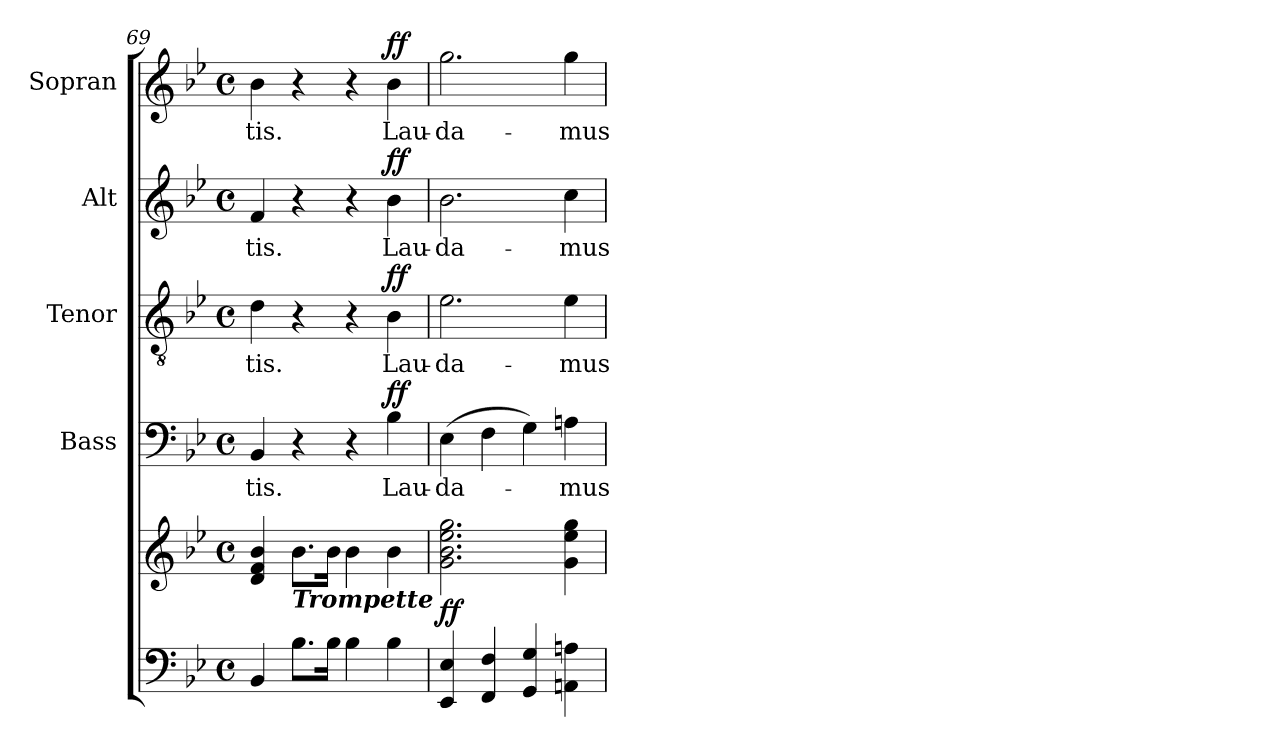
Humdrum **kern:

**kern	**kern	**dynam	**kern	**text	**dynam	**kern	**text	**dynam	**kern	**text	**dynam	**kern	**text	**dynam
*part5	*part5	*part5	*part4	*part4	*part4	*part3	*part3	*part3	*part2	*part2	*part2	*part1	*part1	*part1
*staff6	*staff5	*staff5/6	*staff4	*staff4	*staff4	*staff3	*staff3	*staff3	*staff2	*staff2	*staff2	*staff1	*staff1	*staff1
*	*	*	*I"Bass	*	*	*I"Tenor	*	*	*I"Alt	*	*	*I"Sopran	*	*
*	*	*	*I'B.	*	*	*I'T.	*	*	*I'A.	*	*	*I'S.	*	*
*clefF4	*clefG2	*	*clefF4	*	*	*clefGv2	*	*	*clefG2	*	*	*clefG2	*	*
*k[b-e-]	*k[b-e-]	*	*k[b-e-]	*	*	*k[b-e-]	*	*	*k[b-e-]	*	*	*k[b-e-]	*	*
*B-:	*B-:	*	*B-:	*	*	*B-:	*	*	*B-:	*	*	*B-:	*	*
*M4/4	*M4/4	*	*M4/4	*	*	*M4/4	*	*	*M4/4	*	*	*M4/4	*	*
*met(c)	*met(c)	*	*met(c)	*	*	*met(c)	*	*	*met(c)	*	*	*met(c)	*	*
=69	=69	=69	=69	=69	=69	=69	=69	=69	=69	=69	=69	=69	=69	=69
!	!	!	!	!LO:LY:b	!	!	!LO:LY:b	!	!	!LO:LY:b	!	!	!LO:LY:b	!
4BB-/	4d/ 4f/ 4b-/	.	4BB-/	-tis.	.	4d\	-tis.	.	4f/	-tis.	.	4b-\	-tis.	.
!	!LO:TX:b:Bi:t=Trompette	!	!	!	!	!	!	!	!	!	!	!	!	!
8.B-\L	8.b-\L	.	4r	.	.	4r	.	.	4r	.	.	4r	.	.
16B-\Jk	16b-\Jk	.	.	.	.	.	.	.	.	.	.	.	.	.
4B-\	4b-\	.	4r	.	.	4r	.	.	4r	.	.	4r	.	.
!	!	!	!	!LO:LY:b	!LO:DY:a	!	!LO:LY:b	!LO:DY:a	!	!LO:LY:b	!LO:DY:a	!	!LO:LY:b	!LO:DY:a
4B-\	4b-\	.	4B-\	Lau-	ff	4B-\	Lau-	ff	4b-\	Lau-	ff	4b-\	Lau-	ff
!!LO:PB:g=z
=70	=70	=70	=70	=70	=70	=70	=70	=70	=70	=70	=70	=70	=70	=70
!	!	!LO:DY:b	!	!LO:LY:b	!	!	!LO:LY:b	!	!	!LO:LY:b	!	!	!LO:LY:b	!
4EE-/ 4E-/	2.g\ 2.b-\ 2.ee-\ 2.gg\	ff	(>4E-\	-da-	.	2.e-\	-da-	.	2.b-\	-da-	.	2.gg\	-da-	.
4FF/ 4F/	.	.	4F\	.	.	.	.	.	.	.	.	.	.	.
4GG/ 4G/	.	.	4G\)	.	.	.	.	.	.	.	.	.	.	.
!	!	!	!	!LO:LY:b	!	!	!LO:LY:b	!	!	!LO:LY:b	!	!	!LO:LY:b	!
4AAn\ 4An\	4g\ 4ee-\ 4gg\	.	4An\	-mus	.	4e-\	-mus	.	4cc\	-mus	.	4gg\	-mus	.
=	=	=	=	=	=	=	=	=	=	=	=	=	=	=
*-	*-	*-	*-	*-	*-	*-	*-	*-	*-	*-	*-	*-	*-	*-
